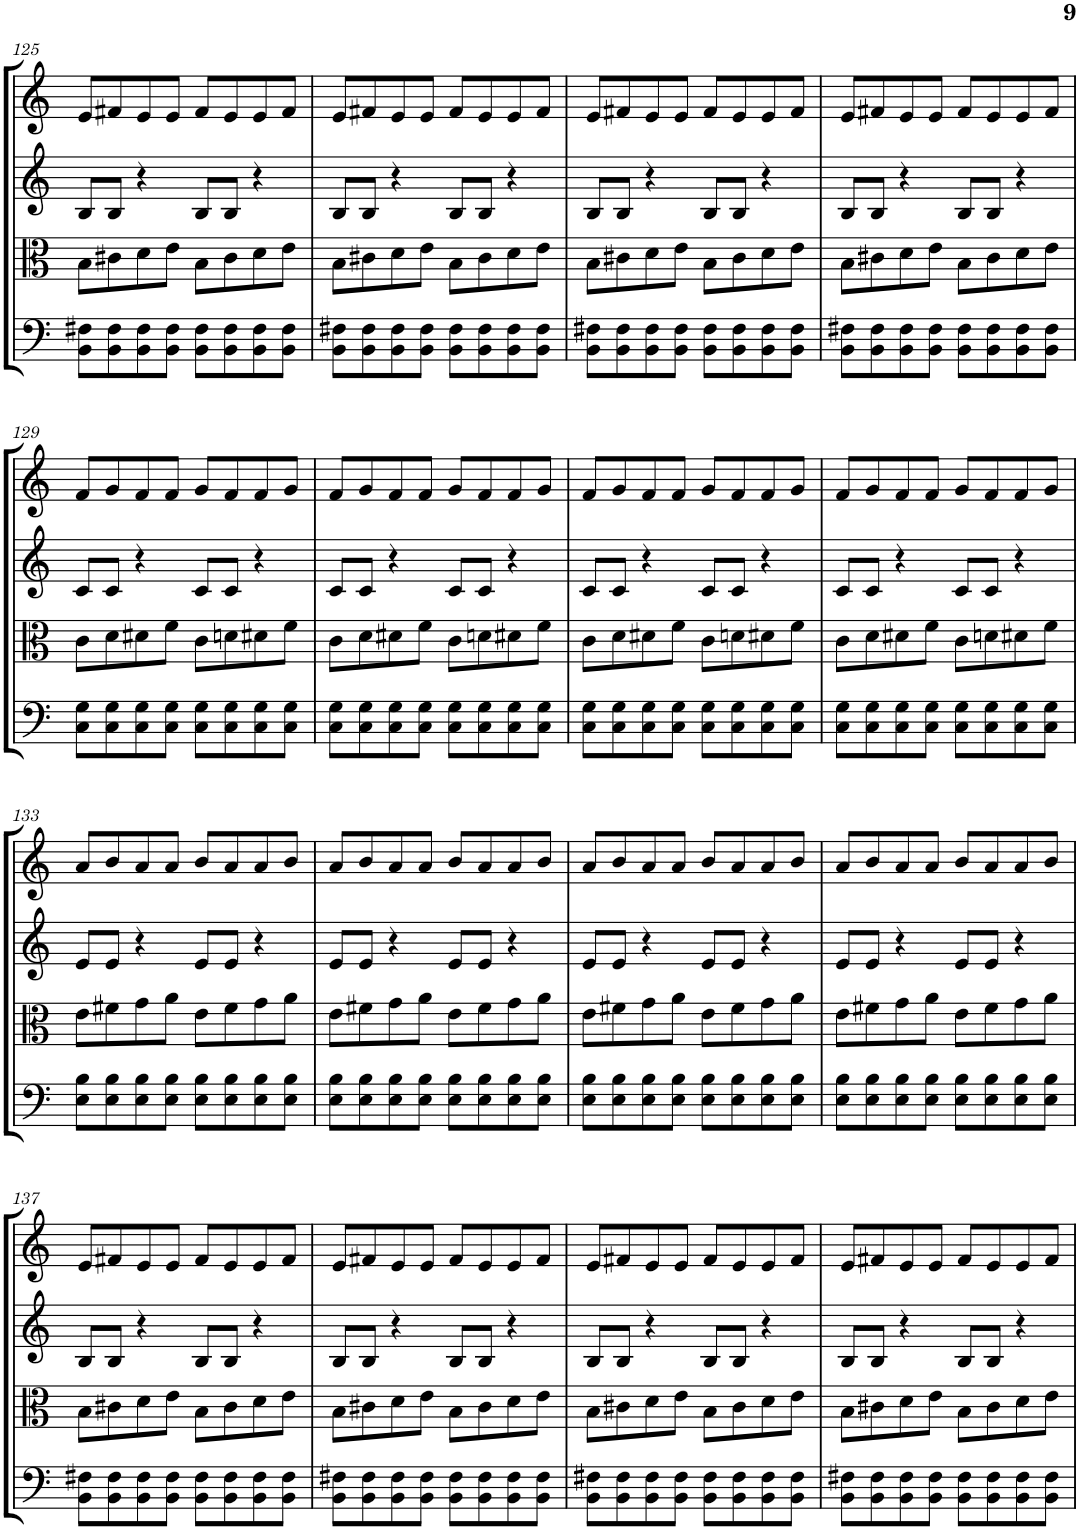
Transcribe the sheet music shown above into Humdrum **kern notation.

**kern	**kern	**kern	**kern
*part4	*part3	*part2	*part1
*staff4	*staff3	*staff2	*staff1
*I"Violoncello	*I"Viola	*I"Violin II	*I"Violin I
*I'Vc	*I'Vla	*I'Vln	*I'Vln
!!LO:PB:g=z
*clefF4	*clefC3	*clefG2	*clefG2
*k[]	*k[]	*k[]	*k[]
*M4/4	*M4/4	*M4/4	*M4/4
=125	=125	=125	=125
8BB\ 8F#X\L	8B\L	8B/L	8e/L
8BB\ 8F#\	8c#X\	8B/J	8f#X/
8BB\ 8F#\	8d\	4r	8e/
8BB\ 8F#\J	8e\J	.	8e/J
8BB\ 8F#\L	8B\L	8B/L	8f#/L
8BB\ 8F#\	8c#\	8B/J	8e/
8BB\ 8F#\	8d\	4r	8e/
8BB\ 8F#\J	8e\J	.	8f#/J
=126	=126	=126	=126
8BB\ 8F#X\L	8B\L	8B/L	8e/L
8BB\ 8F#\	8c#X\	8B/J	8f#X/
8BB\ 8F#\	8d\	4r	8e/
8BB\ 8F#\J	8e\J	.	8e/J
8BB\ 8F#\L	8B\L	8B/L	8f#/L
8BB\ 8F#\	8c#\	8B/J	8e/
8BB\ 8F#\	8d\	4r	8e/
8BB\ 8F#\J	8e\J	.	8f#/J
=127	=127	=127	=127
8BB\ 8F#X\L	8B\L	8B/L	8e/L
8BB\ 8F#\	8c#X\	8B/J	8f#X/
8BB\ 8F#\	8d\	4r	8e/
8BB\ 8F#\J	8e\J	.	8e/J
8BB\ 8F#\L	8B\L	8B/L	8f#/L
8BB\ 8F#\	8c#\	8B/J	8e/
8BB\ 8F#\	8d\	4r	8e/
8BB\ 8F#\J	8e\J	.	8f#/J
=128	=128	=128	=128
8BB\ 8F#X\L	8B\L	8B/L	8e/L
8BB\ 8F#\	8c#X\	8B/J	8f#X/
8BB\ 8F#\	8d\	4r	8e/
8BB\ 8F#\J	8e\J	.	8e/J
8BB\ 8F#\L	8B\L	8B/L	8f#/L
8BB\ 8F#\	8c#\	8B/J	8e/
8BB\ 8F#\	8d\	4r	8e/
8BB\ 8F#\J	8e\J	.	8f#/J
!!LO:LB:g=z
=129	=129	=129	=129
8C\ 8G\L	8c\L	8c/L	8f/L
8C\ 8G\	8d\	8c/J	8g/
8C\ 8G\	8d#X\	4r	8f/
8C\ 8G\J	8f\J	.	8f/J
8C\ 8G\L	8c\L	8c/L	8g/L
8C\ 8G\	8dn\	8c/J	8f/
8C\ 8G\	8d#X\	4r	8f/
8C\ 8G\J	8f\J	.	8g/J
=130	=130	=130	=130
8C\ 8G\L	8c\L	8c/L	8f/L
8C\ 8G\	8d\	8c/J	8g/
8C\ 8G\	8d#X\	4r	8f/
8C\ 8G\J	8f\J	.	8f/J
8C\ 8G\L	8c\L	8c/L	8g/L
8C\ 8G\	8dn\	8c/J	8f/
8C\ 8G\	8d#X\	4r	8f/
8C\ 8G\J	8f\J	.	8g/J
=131	=131	=131	=131
8C\ 8G\L	8c\L	8c/L	8f/L
8C\ 8G\	8d\	8c/J	8g/
8C\ 8G\	8d#X\	4r	8f/
8C\ 8G\J	8f\J	.	8f/J
8C\ 8G\L	8c\L	8c/L	8g/L
8C\ 8G\	8dn\	8c/J	8f/
8C\ 8G\	8d#X\	4r	8f/
8C\ 8G\J	8f\J	.	8g/J
=132	=132	=132	=132
8C\ 8G\L	8c\L	8c/L	8f/L
8C\ 8G\	8d\	8c/J	8g/
8C\ 8G\	8d#X\	4r	8f/
8C\ 8G\J	8f\J	.	8f/J
8C\ 8G\L	8c\L	8c/L	8g/L
8C\ 8G\	8dn\	8c/J	8f/
8C\ 8G\	8d#X\	4r	8f/
8C\ 8G\J	8f\J	.	8g/J
!!LO:LB:g=z
=133	=133	=133	=133
8E\ 8B\L	8e\L	8e/L	8a/L
8E\ 8B\	8f#X\	8e/J	8b/
8E\ 8B\	8g\	4r	8a/
8E\ 8B\J	8a\J	.	8a/J
8E\ 8B\L	8e\L	8e/L	8b/L
8E\ 8B\	8f#\	8e/J	8a/
8E\ 8B\	8g\	4r	8a/
8E\ 8B\J	8a\J	.	8b/J
=134	=134	=134	=134
8E\ 8B\L	8e\L	8e/L	8a/L
8E\ 8B\	8f#X\	8e/J	8b/
8E\ 8B\	8g\	4r	8a/
8E\ 8B\J	8a\J	.	8a/J
8E\ 8B\L	8e\L	8e/L	8b/L
8E\ 8B\	8f#\	8e/J	8a/
8E\ 8B\	8g\	4r	8a/
8E\ 8B\J	8a\J	.	8b/J
=135	=135	=135	=135
8E\ 8B\L	8e\L	8e/L	8a/L
8E\ 8B\	8f#X\	8e/J	8b/
8E\ 8B\	8g\	4r	8a/
8E\ 8B\J	8a\J	.	8a/J
8E\ 8B\L	8e\L	8e/L	8b/L
8E\ 8B\	8f#\	8e/J	8a/
8E\ 8B\	8g\	4r	8a/
8E\ 8B\J	8a\J	.	8b/J
=136	=136	=136	=136
8E\ 8B\L	8e\L	8e/L	8a/L
8E\ 8B\	8f#X\	8e/J	8b/
8E\ 8B\	8g\	4r	8a/
8E\ 8B\J	8a\J	.	8a/J
8E\ 8B\L	8e\L	8e/L	8b/L
8E\ 8B\	8f#\	8e/J	8a/
8E\ 8B\	8g\	4r	8a/
8E\ 8B\J	8a\J	.	8b/J
!!LO:LB:g=z
=137	=137	=137	=137
8BB\ 8F#X\L	8B\L	8B/L	8e/L
8BB\ 8F#\	8c#X\	8B/J	8f#X/
8BB\ 8F#\	8d\	4r	8e/
8BB\ 8F#\J	8e\J	.	8e/J
8BB\ 8F#\L	8B\L	8B/L	8f#/L
8BB\ 8F#\	8c#\	8B/J	8e/
8BB\ 8F#\	8d\	4r	8e/
8BB\ 8F#\J	8e\J	.	8f#/J
=138	=138	=138	=138
8BB\ 8F#X\L	8B\L	8B/L	8e/L
8BB\ 8F#\	8c#X\	8B/J	8f#X/
8BB\ 8F#\	8d\	4r	8e/
8BB\ 8F#\J	8e\J	.	8e/J
8BB\ 8F#\L	8B\L	8B/L	8f#/L
8BB\ 8F#\	8c#\	8B/J	8e/
8BB\ 8F#\	8d\	4r	8e/
8BB\ 8F#\J	8e\J	.	8f#/J
=139	=139	=139	=139
8BB\ 8F#X\L	8B\L	8B/L	8e/L
8BB\ 8F#\	8c#X\	8B/J	8f#X/
8BB\ 8F#\	8d\	4r	8e/
8BB\ 8F#\J	8e\J	.	8e/J
8BB\ 8F#\L	8B\L	8B/L	8f#/L
8BB\ 8F#\	8c#\	8B/J	8e/
8BB\ 8F#\	8d\	4r	8e/
8BB\ 8F#\J	8e\J	.	8f#/J
=140	=140	=140	=140
8BB\ 8F#X\L	8B\L	8B/L	8e/L
8BB\ 8F#\	8c#X\	8B/J	8f#X/
8BB\ 8F#\	8d\	4r	8e/
8BB\ 8F#\J	8e\J	.	8e/J
8BB\ 8F#\L	8B\L	8B/L	8f#/L
8BB\ 8F#\	8c#\	8B/J	8e/
8BB\ 8F#\	8d\	4r	8e/
8BB\ 8F#\J	8e\J	.	8f#/J
=	=	=	=
*-	*-	*-	*-
